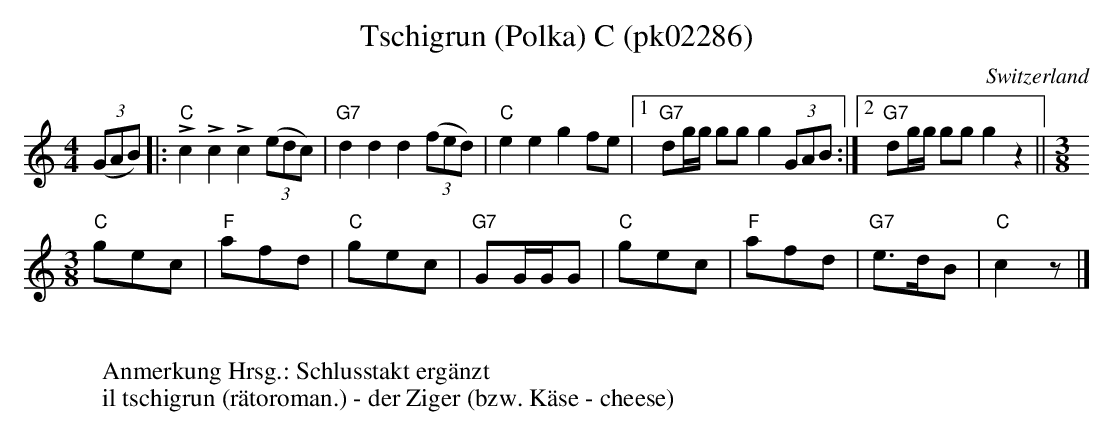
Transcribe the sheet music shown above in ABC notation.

X:1
T:Tschigrun (Polka) C (pk02286)
O:Switzerland
M:4/4
L:1/8
K:C major
((3GAB) |: !>!"C"c2!>!c2!>!c2 ((3edc) | "G7"d2d2d2 ((3fed) | "C"e2e2g2 fe |1 "G7"dg/g/ ggg2 (3GAB :|2 "G7"dg/g/ ggg2z2 || [M:3/8]
"C"gec | "F"afd | "C"gec | "G7"GG/G/G | "C"gec | "F"afd | "G7"e>dB | "C"c2z |]
W:
W:Anmerkung Hrsg.: Schlusstakt ergänzt
W:il tschigrun (rätoroman.) - der Ziger (bzw. Käse - cheese)
